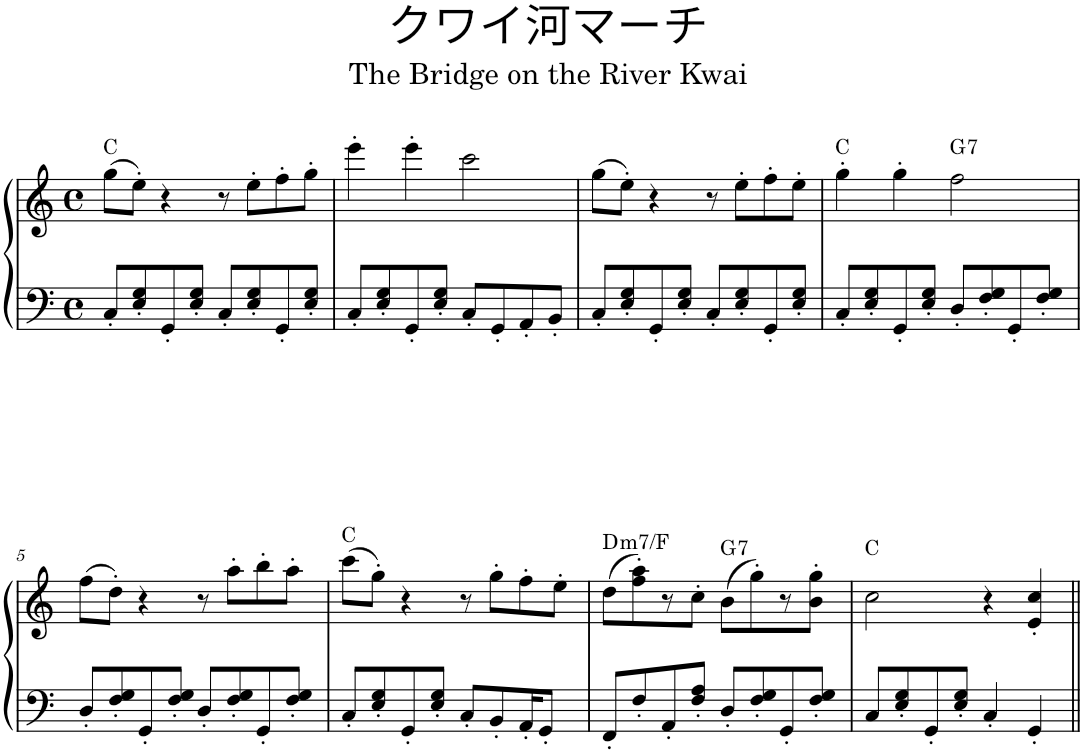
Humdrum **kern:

**kern	**kern	**harte
*part1	*part1	*part1
*staff2	*staff1	*
*I"Track 1	*	*
*clefF4	*clefG2	*
*k[]	*k[]	*
*M4/4	*M4/4	*
*met(c)	*met(c)	*
=1	=1	=1
8C'/L	(>8gg\L	C:maj
8E/' 8G/'	8ee'\J)	.
8GG'/	4r	.
8E/' 8G/'J	.	.
8C'/L	8r	.
8E/' 8G/'	8ee'\L	.
8GG'/	8ff'\	.
8E/' 8G/'J	8gg'\J	.
=2	=2	=2
8C'/L	4eee'\	.
8E/' 8G/'	.	.
8GG'/	4eee'\	.
8E/' 8G/'J	.	.
8C'/L	2ccc\	.
8GG'/	.	.
8AA'/	.	.
8BB'/J	.	.
=3	=3	=3
8C'/L	(>8gg\L	.
8E/' 8G/'	8ee'\J)	.
8GG'/	4r	.
8E/' 8G/'J	.	.
8C'/L	8r	.
8E/' 8G/'	8ee'\L	.
8GG'/	8ff'\	.
8E/' 8G/'J	8ee'\J	.
=4	=4	=4
8C'/L	4gg'\	C:maj
8E/' 8G/'	.	.
8GG'/	4gg'\	.
8E/' 8G/'J	.	.
!	!	!LO:H:kt=7
8D'/L	2ff\	G:7
8F/' 8G/'	.	.
8GG'/	.	.
8F/' 8G/'J	.	.
!!LO:LB:g=z
=5	=5	=5
8D'/L	(>8ff\L	.
8F/' 8G/'	8dd'\J)	.
8GG'/	4r	.
8F/' 8G/'J	.	.
8D'/L	8r	.
8F/' 8G/'	8aa'\L	.
8GG'/	8bb'\	.
8F/' 8G/'J	8aa'\J	.
=6	=6	=6
8C'/L	(>8ccc\L	C:maj
8E/' 8G/'	8gg'\J)	.
8GG'/	4r	.
8E/' 8G/'J	.	.
8C'/L	8r	.
8BB'/	8gg'\L	.
16AA'/K	8ff'\	.
8GG'/J	.	.
.	8ee'\J	.
16ryy	.	.
=7	=7	=7
!	!	!LO:H:kt=m7/
8FF'/L	(>8dd\L	D:min
8F'/	8ff\' 8aa\')	.
8AA'/	8r	.
8F/' 8A/'J	8cc'\J	.
!	!	!LO:H:kt=7
8D'/L	(>8b\L	G:7
8F/' 8G/'	8gg'\)	.
8GG'/	8r	.
8F/' 8G/'J	8b\' 8gg\'J	.
=8	=8	=8
8C/L	2cc\	C:maj
8E/' 8G/'	.	.
8GG'/	.	.
8E/' 8G/'J	.	.
4C'/	4r	.
4GG'/	4e/' 4cc/'	.
=||	=||	=||
*-	*-	*-
